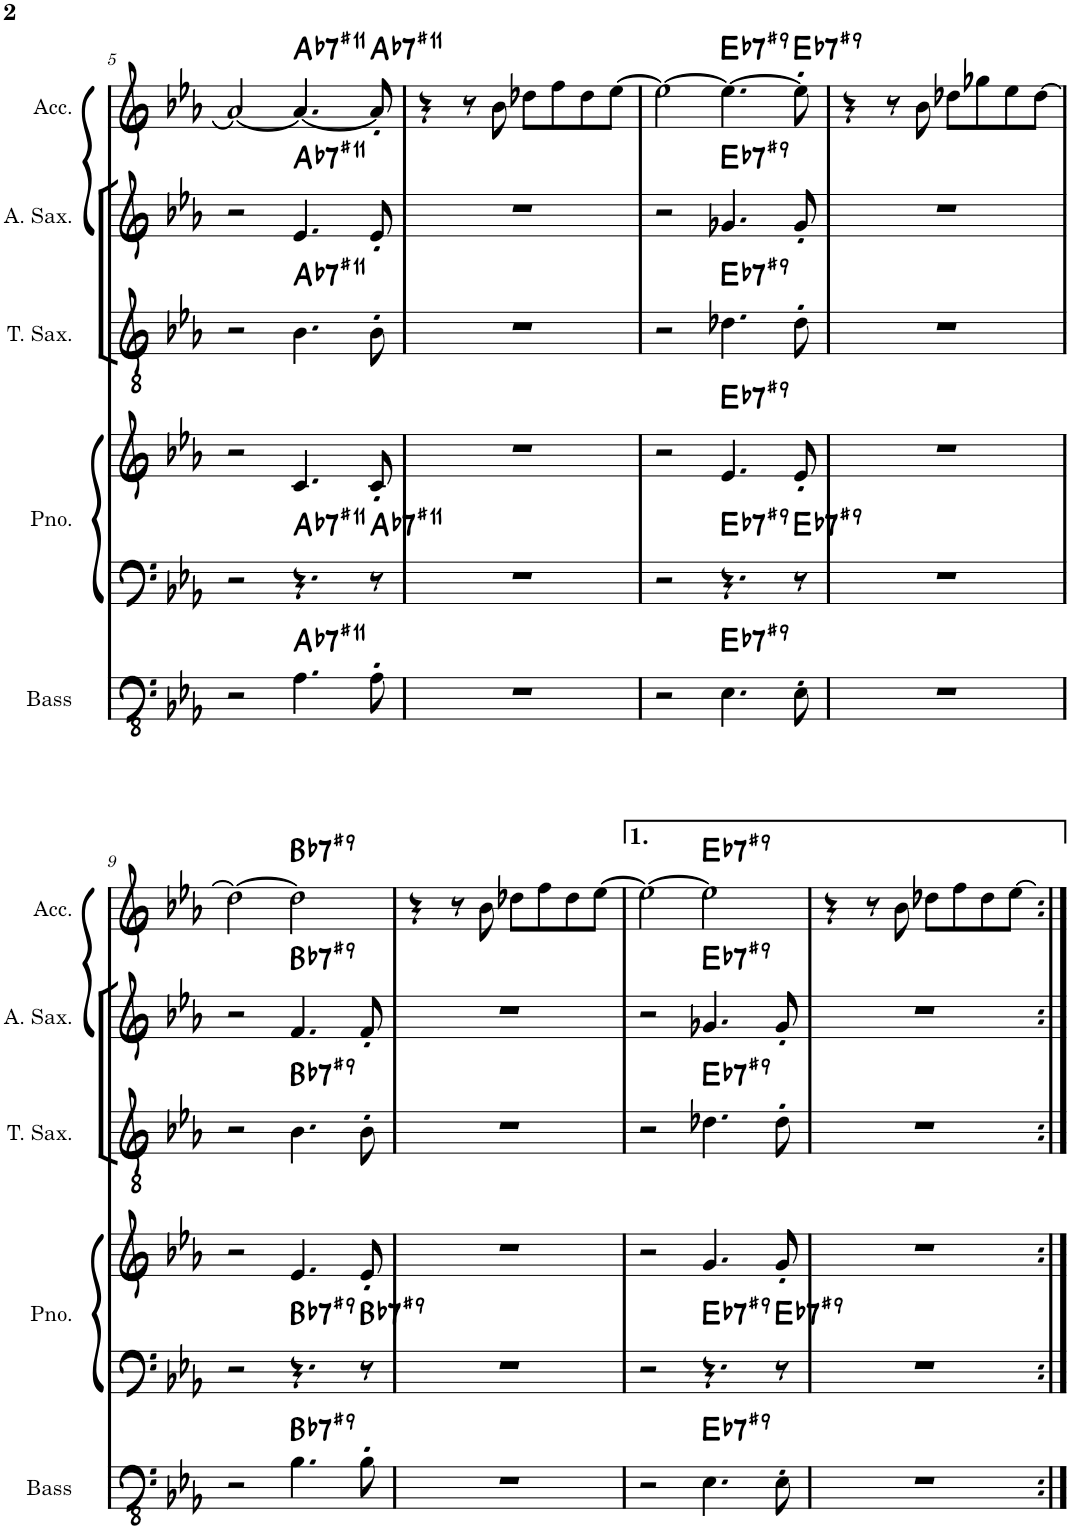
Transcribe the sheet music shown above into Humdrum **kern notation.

**kern	**kern	**harte	**kern	**harte	**kern	**kern	**harte	**kern	**harte	**kern	**harte	**kern	**harte
*part7	*part6	*part6	*part5	*part5	*part4	*part4	*part4	*part3	*part3	*part2	*part2	*part1	*part1
*staff8	*staff7	*	*staff6	*	*staff5	*staff4	*	*staff3	*	*staff2	*	*staff1	*
*I"Tenor Sax	*I"Alto Saxophone	*	*I"Bass	*	*I"Piano	*	*	*I"Tenor Sax	*	*I"Alto Sax	*	*I"Accordion	*
*I'T. Sax.	*I'A. Sax.	*	*I'Bass	*	*I'Pno.	*	*	*I'T. Sax.	*	*I'A. Sax.	*	*I'Acc.	*
!!LO:PB:g=z
*clefGv2	*clefG2	*	*clefFv4	*	*clefF4	*clefG2	*	*clefGv2	*	*clefG2	*	*clefG2	*
*ITrd8c14	*ITrd5c9	*	*	*	*	*	*	*ITrd8c14	*	*ITrd5c9	*	*	*
*k[b-e-a-]	*k[b-e-a-]	*	*k[b-e-a-]	*	*k[b-e-a-]	*k[b-e-a-]	*	*k[b-e-a-]	*	*k[b-e-a-]	*	*k[b-e-a-]	*
*M4/4	*M4/4	*	*M4/4	*	*M4/4	*M4/4	*	*M4/4	*	*M4/4	*	*M4/4	*
=5	=5	=5	=5	=5	=5	=5	=5	=5	=5	=5	=5	=5	=5
2A-_	2A-_	.	2r	.	2r	2r	.	2r	.	2r	.	2a-/_	.
!	!	!LO:H:kt=7	!	!LO:H:kt=7	!	!	!LO:H:kt=7	!	!LO:H:kt=7	!	!LO:H:kt=7	!	!LO:H:kt=7
4.A-_	4.A-_	Ab:7(#11)	4.AA-\	Ab:7(#11)	4.r	4.c/	Ab:7(#11)	4.B-\	Ab:7(#11)	4.e-/	Ab:7(#11)	4.a-/_	Ab:7(#11)
!	!	!	!	!	!	!	!LO:H:kt=7	!	!	!	!	!	!LO:H:kt=7
8A-']	8A-']	.	8AA-'\	.	8r	8c'/	Ab:7(#11)	8B-'\	.	8e-'/	.	8a-'/]	Ab:7(#11)
=6	=6	=6	=6	=6	=6	=6	=6	=6	=6	=6	=6	=6	=6
4r	4r	.	1r	.	1r	1r	.	1r	.	1r	.	4r	.
8r	8r	.	.	.	.	.	.	.	.	.	.	8r	.
8B-	8B-	.	.	.	.	.	.	.	.	.	.	8b-\	.
8d-X\L	8d-X/L	.	.	.	.	.	.	.	.	.	.	8dd-X\L	.
8f\J	8f/J	.	.	.	.	.	.	.	.	.	.	8ff\	.
8d-\L	8d-/L	.	.	.	.	.	.	.	.	.	.	8dd-\	.
[8e-\J	[8e-/J	.	.	.	.	.	.	.	.	.	.	[8ee-\J	.
=7	=7	=7	=7	=7	=7	=7	=7	=7	=7	=7	=7	=7	=7
2e-_	2e-_	.	2r	.	2r	2r	.	2r	.	2r	.	2ee-\_	.
!	!	!LO:H:kt=7	!	!LO:H:kt=7	!	!	!LO:H:n=1:kt=7	!	!	!	!	!	!
!	!	!	!	!	!	!	!LO:H:n=2:kt=7	!	!LO:H:kt=7	!	!LO:H:kt=7	!	!LO:H:kt=7
4.e-_	4.e-_	Eb:7(#9)	4.EE-\	Eb:7(#9)	4.r	4.e-/	Eb:7(#9) Eb:7(#9)	4.d-X\	Eb:7(#9)	4.g-X/	Eb:7(#9)	4.ee-\_	Eb:7(#9)
!	!	!	!	!	!	!	!LO:H:kt=7	!	!	!	!	!	!LO:H:kt=7
8e-']	8e-']	.	8EE-'\	.	8r	8e-'/	Eb:7(#9)	8d-'\	.	8g-'/	.	8ee-'\]	Eb:7(#9)
=8	=8	=8	=8	=8	=8	=8	=8	=8	=8	=8	=8	=8	=8
4r	4r	.	1r	.	1r	1r	.	1r	.	1r	.	4r	.
8r	8r	.	.	.	.	.	.	.	.	.	.	8r	.
8B-	8B-	.	.	.	.	.	.	.	.	.	.	8b-\	.
8d-X\L	8d-X/L	.	.	.	.	.	.	.	.	.	.	8dd-X\L	.
8g-X\J	8g-X/J	.	.	.	.	.	.	.	.	.	.	8gg-X\	.
8e-\L	8e-/L	.	.	.	.	.	.	.	.	.	.	8ee-\	.
[8d-\J	[8d-/J	.	.	.	.	.	.	.	.	.	.	[8dd-\J	.
!!LO:LB:g=z
=9	=9	=9	=9	=9	=9	=9	=9	=9	=9	=9	=9	=9	=9
2d-_	2d-_	.	2r	.	2r	2r	.	2r	.	2r	.	2dd-\_	.
!	!	!LO:H:kt=7	!	!LO:H:kt=7	!	!	!LO:H:kt=7	!	!LO:H:kt=7	!	!LO:H:kt=7	!	!LO:H:kt=7
4.d-_	4.d-_	Bb:7(#9)	4.BB-\	Bb:7(#9)	4.r	4.e-/	Bb:7(#9)	4.B-\	Bb:7(#9)	4.f/	Bb:7(#9)	2dd-\]	Bb:7(#9)
!	!	!	!	!	!	!	!LO:H:kt=7	!	!	!	!	!	!
8d-]	8d-']	.	8BB-'\	.	8r	8e-'/	Bb:7(#9)	8B-'\	.	8f'/	.	.	.
=10	=10	=10	=10	=10	=10	=10	=10	=10	=10	=10	=10	=10	=10
4r	4r	.	1r	.	1r	1r	.	1r	.	1r	.	4r	.
8r	8r	.	.	.	.	.	.	.	.	.	.	8r	.
8B-	8B-	.	.	.	.	.	.	.	.	.	.	8b-\	.
8d-X\L	8d-X/L	.	.	.	.	.	.	.	.	.	.	8dd-X\L	.
8f\J	8f/J	.	.	.	.	.	.	.	.	.	.	8ff\	.
8d-\L	8d-/L	.	.	.	.	.	.	.	.	.	.	8dd-\	.
[8e-\J	[8e-/J	.	.	.	.	.	.	.	.	.	.	[8ee-\J	.
=11	=11	=11	=11	=11	=11	=11	=11	=11	=11	=11	=11	=11	=11
2e-_	2e-_	.	2r	.	2r	2r	.	2r	.	2r	.	2ee-\_	.
!	!	!LO:H:kt=7	!	!LO:H:kt=7	!	!	!LO:H:kt=7	!	!LO:H:kt=7	!	!LO:H:kt=7	!	!LO:H:kt=7
4.e-_	4.e-_	Gb:7(#9)	4.EE-\	Eb:7(#9)	4.r	4.g/	Eb:7(#9)	4.d-X\	Eb:7(#9)	4.g-X/	Eb:7(#9)	2ee-\]	Eb:7(#9)
!	!	!	!	!	!	!	!LO:H:kt=7	!	!	!	!	!	!
8e-]	8e-]	.	8EE-'\	.	8r	8g'/	Eb:7(#9)	8d-'\	.	8g-'/	.	.	.
=12	=12	=12	=12	=12	=12	=12	=12	=12	=12	=12	=12	=12	=12
4r	4r	.	1r	.	1r	1r	.	1r	.	1r	.	4r	.
8r	8r	.	.	.	.	.	.	.	.	.	.	8r	.
8B-	8B-	.	.	.	.	.	.	.	.	.	.	8b-\	.
8d-X\L	8d-X/L	.	.	.	.	.	.	.	.	.	.	8dd-X\L	.
8f\J	8f/J	.	.	.	.	.	.	.	.	.	.	8ff\	.
8d-\L	8d-/L	.	.	.	.	.	.	.	.	.	.	8dd-\	.
[8e-\J	[8e-/J	.	.	.	.	.	.	.	.	.	.	[8ee-\J	.
=:|!	=:|!	=:|!	=:|!	=:|!	=:|!	=:|!	=:|!	=:|!	=:|!	=:|!	=:|!	=:|!	=:|!
*-	*-	*-	*-	*-	*-	*-	*-	*-	*-	*-	*-	*-	*-
